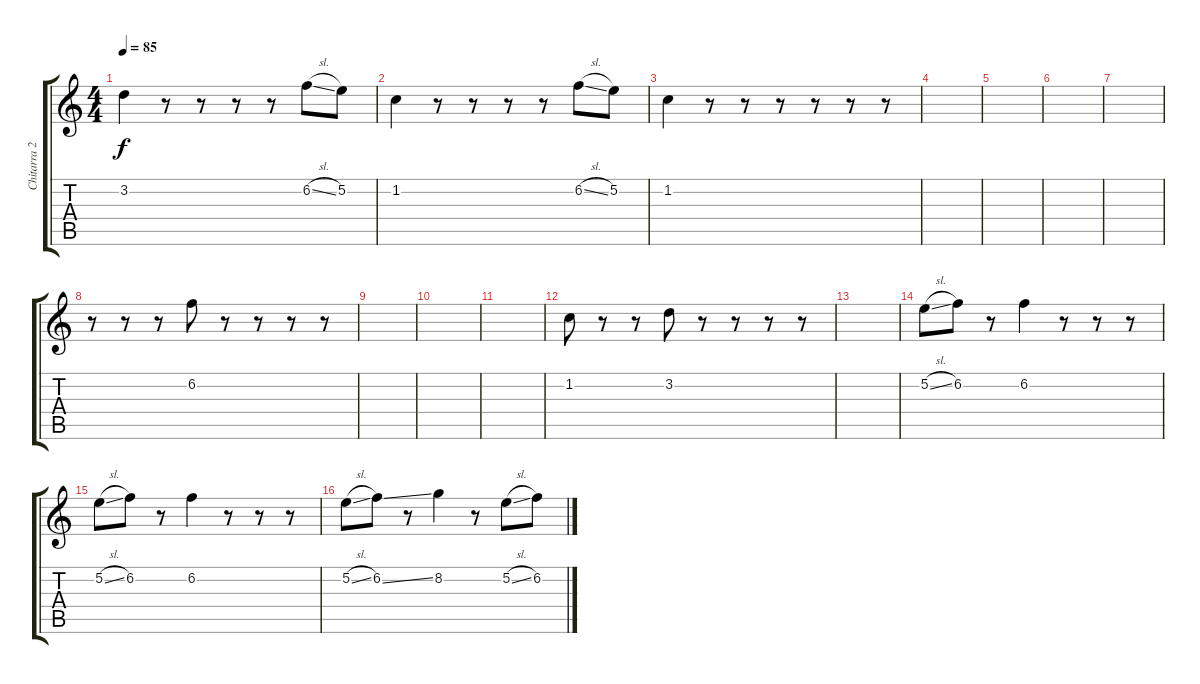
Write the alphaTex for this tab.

\track ("Chitarra 2" "Chitarra 2") {instrument electricguitarclean}
\staff {score tabs}
\tuning (E4 B3 G3 D3 A2 E2) {hide}
\ts (4 4)
\tempo 85
\clef g2
\ks c
3.2.4{dy f} r.8 r.8 r.8 r.8 6.2{sl}.8 5.2.8 |
1.2.4 r.8 r.8 r.8 r.8 6.2{sl}.8 5.2.8 |
1.2.4 r.8 r.8 r.8 r.8 r.8 r.8 |
|
|
|
|
r.8 r.8 r.8 6.2.8 r.8 r.8 r.8 r.8 |
|
|
|
1.2.8 r.8 r.8 3.2.8 r.8 r.8 r.8 r.8 |
|
5.2{sl}.8 6.2.8 r.8 6.2.4 r.8 r.8 r.8 |
5.2{sl}.8 6.2.8 r.8 6.2.4 r.8 r.8 r.8 |
5.2{sl}.8 6.2{ss}.8 r.8 8.2.4 r.8 5.2{sl}.8 6.2.8
